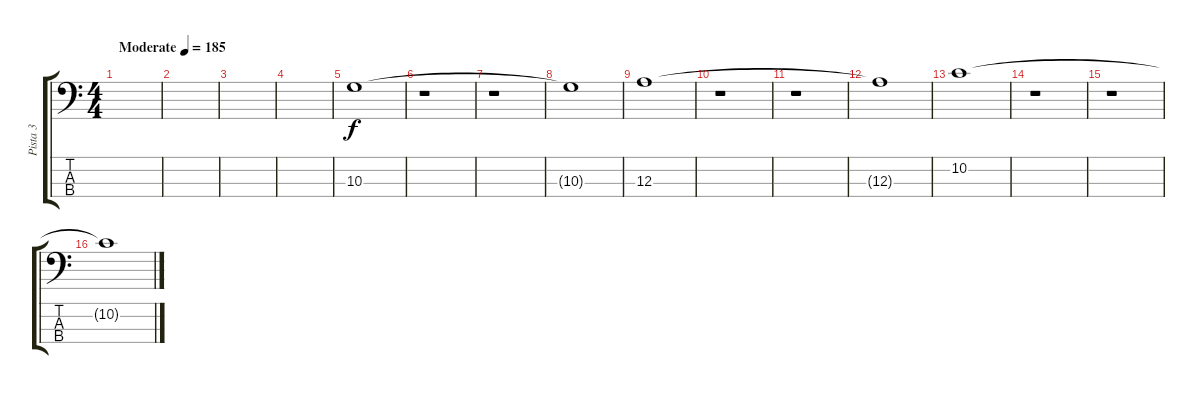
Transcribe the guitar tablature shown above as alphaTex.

\track ("Pista 3" "Pista 3") {instrument electricbassfinger}
\staff {score tabs}
\tuning (G2 D2 A1 E1) {hide}
\ts (4 4)
\tempo (185 "Moderate")
\clef f4
\ks c
|
|
|
|
10.3.1 |
r.1 |
r.1 |
10.3{t}.1 |
12.3.1 |
r.1 |
r.1 |
12.3{t}.1 |
10.2.1 |
r.1 |
r.1 |
10.2{t}.1
